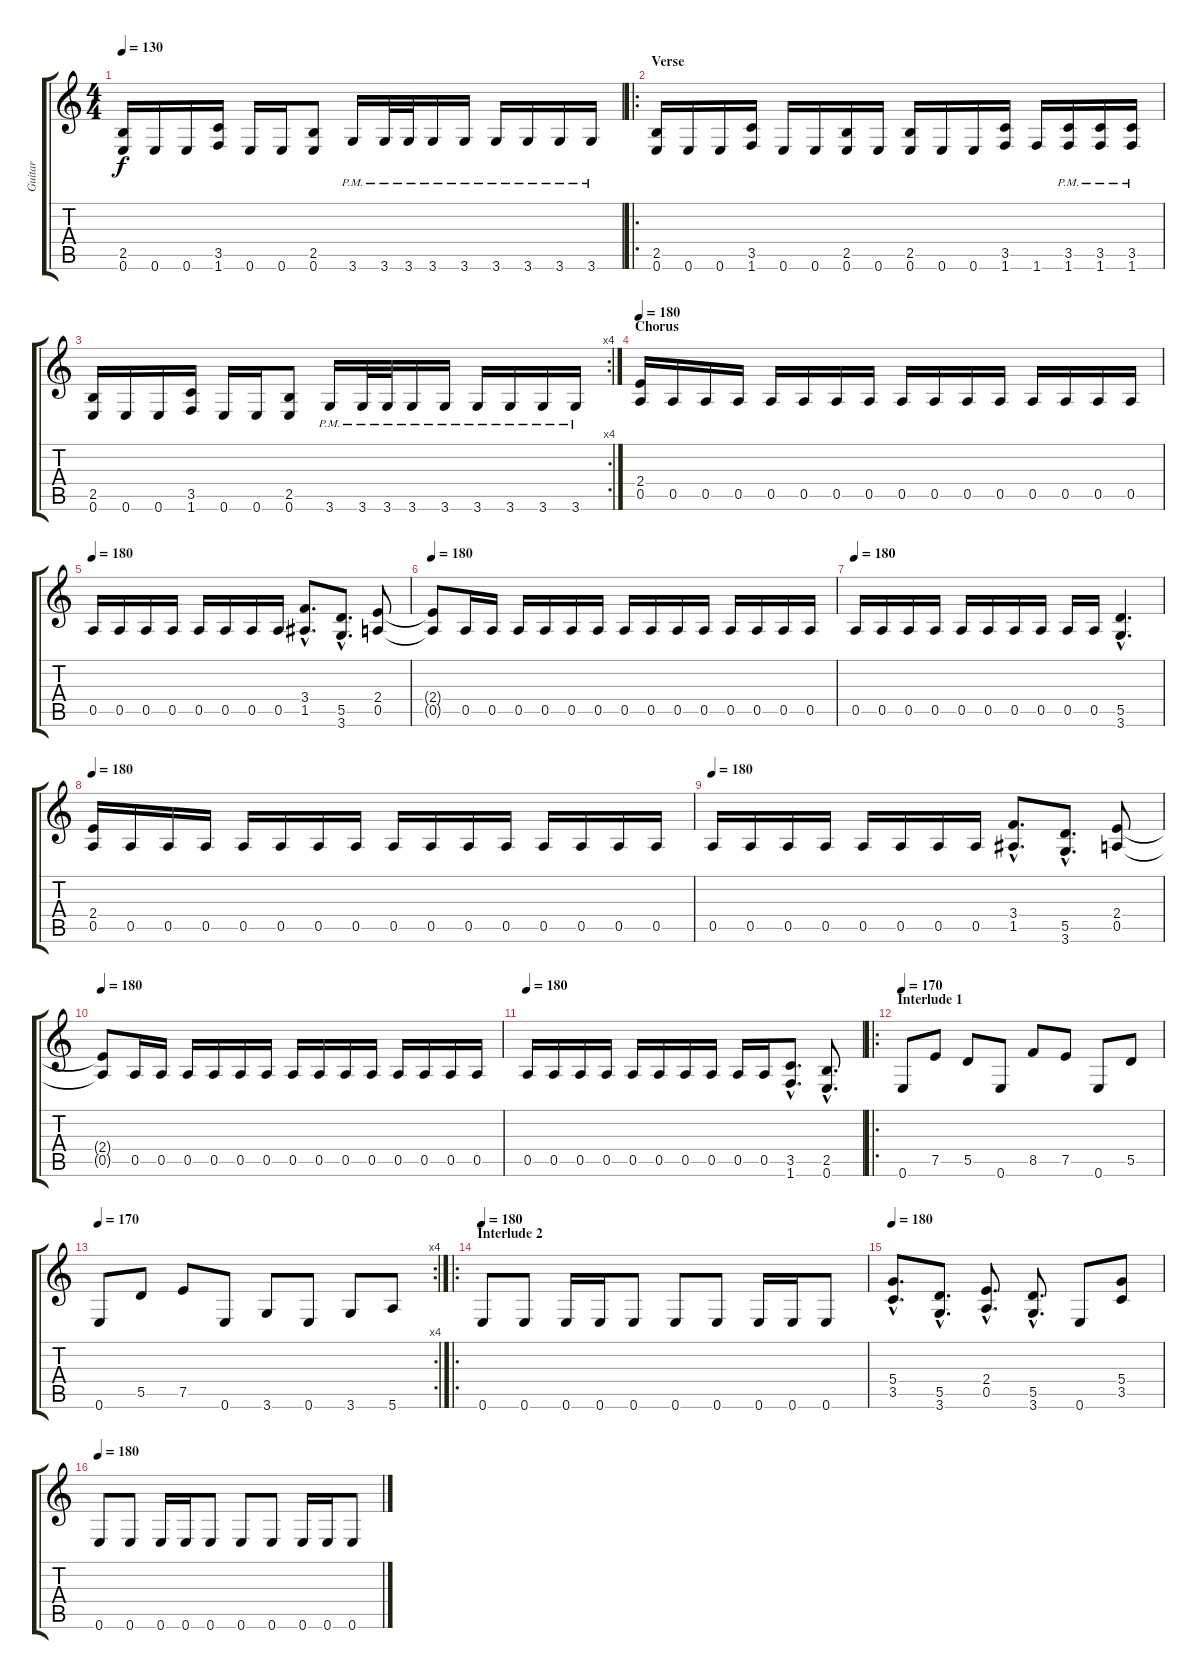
\track ("Guitar" "Guitar") {instrument distortionguitar}
\staff {score tabs}
\tuning (E4 B3 G3 D3 A2 E2) {hide}
\ts (4 4)
\tempo 130
\clef g2
\ks c
(2.5 0.6).16{dy f} 0.6.16 0.6.16 (3.5 1.6).16 0.6.16 0.6.16 (2.5 0.6).8 3.6{pm}.16 3.6{pm}.32 3.6{pm}.32 3.6{pm}.16 3.6{pm}.16 3.6{pm}.16 3.6{pm}.16 3.6{pm}.16 3.6{pm}.16 |
\ro
\section ("" "Verse")
(2.5 0.6).16 0.6.16 0.6.16 (3.5 1.6).16 0.6.16 0.6.16 (2.5 0.6).16 0.6.16 (2.5 0.6).16 0.6.16 0.6.16 (3.5 1.6).16 1.6.16 (3.5{pm} 1.6{pm}).16 (3.5{pm} 1.6{pm}).16 (3.5{pm} 1.6{pm}).16 |
\rc 4
(2.5 0.6).16 0.6.16 0.6.16 (3.5 1.6).16 0.6.16 0.6.16 (2.5 0.6).8 3.6{pm}.16 3.6{pm}.32 3.6{pm}.32 3.6{pm}.16 3.6{pm}.16 3.6{pm}.16 3.6{pm}.16 3.6{pm}.16 3.6{pm}.16 |
\section ("" "Chorus")
\tempo 180
(2.4 0.5).16 0.5.16 0.5.16 0.5.16 0.5.16 0.5.16 0.5.16 0.5.16 0.5.16 0.5.16 0.5.16 0.5.16 0.5.16 0.5.16 0.5.16 0.5.16 |
\tempo 180
0.5.16 0.5.16 0.5.16 0.5.16 0.5.16 0.5.16 0.5.16 0.5.16 (3.4{hac} 1.5{hac}).8{d} (5.5{hac} 3.6{hac}).8{d} (2.4 0.5).8 |
\tempo 180
(2.4{t} 0.5{t}).8 0.5.16 0.5.16 0.5.16 0.5.16 0.5.16 0.5.16 0.5.16 0.5.16 0.5.16 0.5.16 0.5.16 0.5.16 0.5.16 0.5.16 |
\tempo 180
0.5.16 0.5.16 0.5.16 0.5.16 0.5.16 0.5.16 0.5.16 0.5.16 0.5.16 0.5.16 (5.5{hac} 3.6{hac}).4{d} |
\tempo 180
(2.4 0.5).16 0.5.16 0.5.16 0.5.16 0.5.16 0.5.16 0.5.16 0.5.16 0.5.16 0.5.16 0.5.16 0.5.16 0.5.16 0.5.16 0.5.16 0.5.16 |
\tempo 180
0.5.16 0.5.16 0.5.16 0.5.16 0.5.16 0.5.16 0.5.16 0.5.16 (3.4{hac} 1.5{hac}).8{d} (5.5{hac} 3.6{hac}).8{d} (2.4 0.5).8 |
\tempo 180
(2.4{t} 0.5{t}).8 0.5.16 0.5.16 0.5.16 0.5.16 0.5.16 0.5.16 0.5.16 0.5.16 0.5.16 0.5.16 0.5.16 0.5.16 0.5.16 0.5.16 |
\tempo 180
0.5.16 0.5.16 0.5.16 0.5.16 0.5.16 0.5.16 0.5.16 0.5.16 0.5.16 0.5.16 (3.5{hac} 1.6{hac}).8{d} (2.5{hac} 0.6{hac}).8{d} |
\ro
\section ("" "Interlude 1")
\tempo 170
0.6.8 7.5.8 5.5.8 0.6.8 8.5.8 7.5.8 0.6.8 5.5.8 |
\rc 4
\tempo 170
0.6.8 5.5.8 7.5.8 0.6.8 3.6.8 0.6.8 3.6.8 5.6.8 |
\ro
\section ("" "Interlude 2")
\tempo 180
0.6.8 0.6.8 0.6.16 0.6.16 0.6.8 0.6.8 0.6.8 0.6.16 0.6.16 0.6.8 |
\tempo 180
(5.4{hac} 3.5{hac}).8{d} (5.5{hac} 3.6{hac}).8{d} (2.4{hac} 0.5{hac}).8{d} (5.5{hac} 3.6{hac}).8{d} 0.6.8 (5.4 3.5).8 |
\tempo 180
0.6.8 0.6.8 0.6.16 0.6.16 0.6.8 0.6.8 0.6.8 0.6.16 0.6.16 0.6.8
